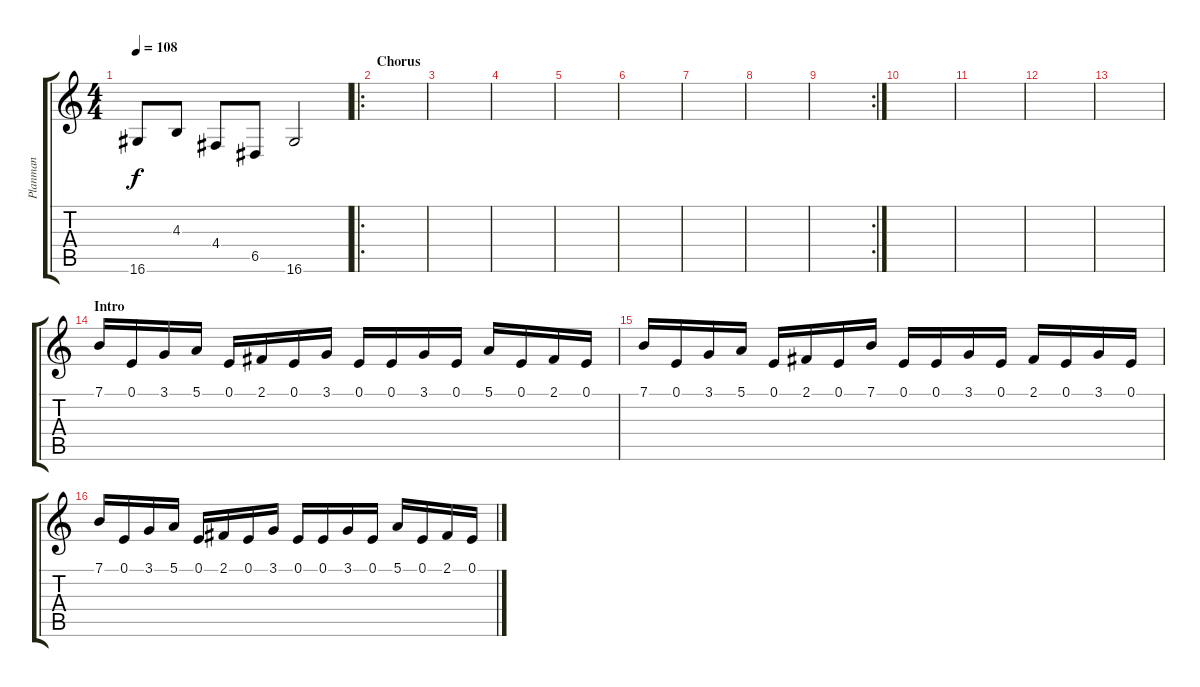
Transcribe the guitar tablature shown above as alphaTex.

\track ("Planman" "Planman") {instrument lead8bassandlead}
\staff {score tabs}
\tuning (E4 B3 G3 D3 A2 E2) {hide}
\ts (4 4)
\tempo 108
\clef g2
\ks c
16.6.8{dy f} 4.3.8 4.4.8 6.5.8 16.6.2 |
\ro
\section ("" "Chorus")
|
|
|
|
|
|
|
\rc 2
|
|
|
|
|
\section ("" "Intro")
7.1.16 0.1.16 3.1.16 5.1.16 0.1.16 2.1.16 0.1.16 3.1.16 0.1.16 0.1.16 3.1.16 0.1.16 5.1.16 0.1.16 2.1.16 0.1.16 |
7.1.16 0.1.16 3.1.16 5.1.16 0.1.16 2.1.16 0.1.16 7.1.16 0.1.16 0.1.16 3.1.16 0.1.16 2.1.16 0.1.16 3.1.16 0.1.16 |
7.1.16 0.1.16 3.1.16 5.1.16 0.1.16 2.1.16 0.1.16 3.1.16 0.1.16 0.1.16 3.1.16 0.1.16 5.1.16 0.1.16 2.1.16 0.1.16
